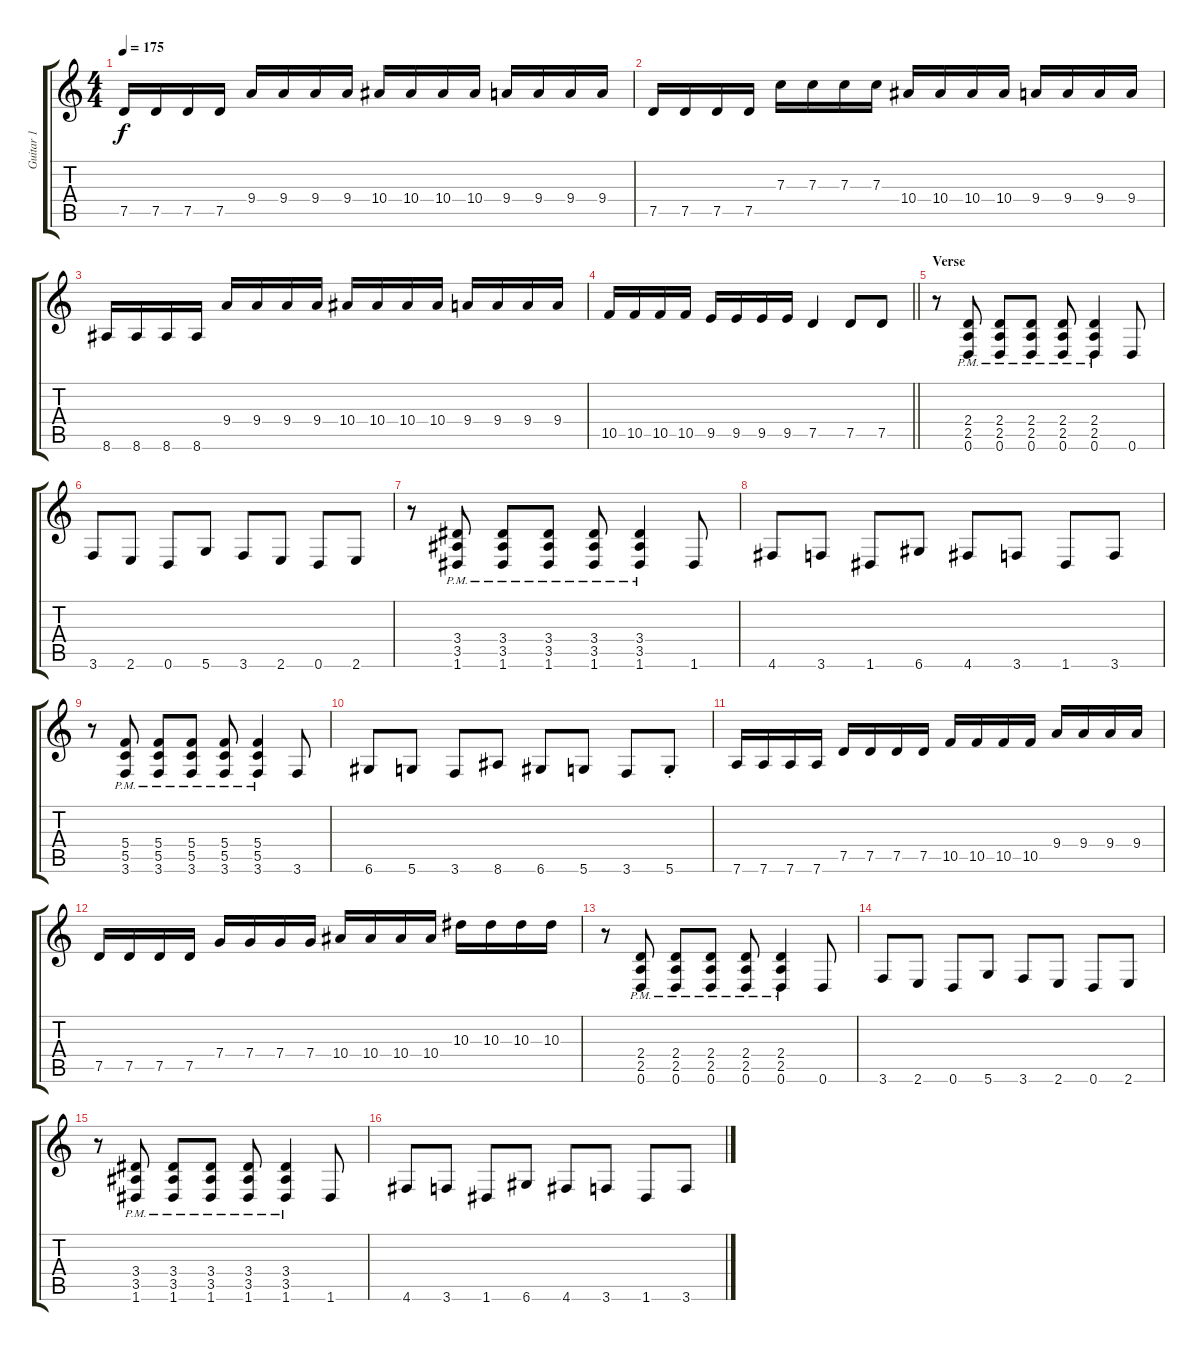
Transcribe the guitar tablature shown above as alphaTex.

\track ("Guitar 1" "Guitar 1") {instrument distortionguitar}
\staff {score tabs}
\tuning (D4 A3 F3 C3 G2 D2) {hide}
\ts (4 4)
\tempo 175
\clef g2
\ks c
7.5.16{dy f} 7.5.16 7.5.16 7.5.16 9.4.16 9.4.16 9.4.16 9.4.16 10.4.16 10.4.16 10.4.16 10.4.16 9.4.16 9.4.16 9.4.16 9.4.16 |
7.5.16 7.5.16 7.5.16 7.5.16 7.3.16 7.3.16 7.3.16 7.3.16 10.4.16 10.4.16 10.4.16 10.4.16 9.4.16 9.4.16 9.4.16 9.4.16 |
8.6.16 8.6.16 8.6.16 8.6.16 9.4.16 9.4.16 9.4.16 9.4.16 10.4.16 10.4.16 10.4.16 10.4.16 9.4.16 9.4.16 9.4.16 9.4.16 |
\barLineRight lightlight
10.5.16 10.5.16 10.5.16 10.5.16 9.5.16 9.5.16 9.5.16 9.5.16 7.5.4 7.5.8 7.5.8 |
\section ("" "Verse")
r.8 (2.4{pm} 2.5{pm} 0.6{pm}).8 (2.4{pm} 2.5{pm} 0.6{pm}).8 (2.4{pm} 2.5{pm} 0.6{pm}).8 (2.4{pm} 2.5{pm} 0.6{pm}).8 (2.4{pm} 2.5{pm} 0.6{pm}).4 0.6.8 |
3.6.8 2.6.8 0.6.8 5.6.8 3.6.8 2.6.8 0.6.8 2.6.8 |
r.8 (3.4{pm} 3.5{pm} 1.6{pm}).8 (3.4{pm} 3.5{pm} 1.6{pm}).8 (3.4{pm} 3.5{pm} 1.6{pm}).8 (3.4{pm} 3.5{pm} 1.6{pm}).8 (3.4{pm} 3.5{pm} 1.6{pm}).4 1.6.8 |
4.6.8 3.6.8 1.6.8 6.6.8 4.6.8 3.6.8 1.6.8 3.6.8 |
r.8 (5.4{pm} 5.5{pm} 3.6{pm}).8 (5.4{pm} 5.5{pm} 3.6{pm}).8 (5.4{pm} 5.5{pm} 3.6{pm}).8 (5.4{pm} 5.5{pm} 3.6{pm}).8 (5.4{pm} 5.5{pm} 3.6{pm}).4 3.6.8 |
6.6.8 5.6.8 3.6.8 8.6.8 6.6.8 5.6.8 3.6.8 5.6{st}.8 |
7.6.16 7.6.16 7.6.16 7.6.16 7.5.16 7.5.16 7.5.16 7.5.16 10.5.16 10.5.16 10.5.16 10.5.16 9.4.16 9.4.16 9.4.16 9.4.16 |
7.5.16 7.5.16 7.5.16 7.5.16 7.4.16 7.4.16 7.4.16 7.4.16 10.4.16 10.4.16 10.4.16 10.4.16 10.3.16 10.3.16 10.3.16 10.3.16 |
r.8 (2.4{pm} 2.5{pm} 0.6{pm}).8 (2.4{pm} 2.5{pm} 0.6{pm}).8 (2.4{pm} 2.5{pm} 0.6{pm}).8 (2.4{pm} 2.5{pm} 0.6{pm}).8 (2.4{pm} 2.5{pm} 0.6{pm}).4 0.6.8 |
3.6.8 2.6.8 0.6.8 5.6.8 3.6.8 2.6.8 0.6.8 2.6.8 |
r.8 (3.4{pm} 3.5{pm} 1.6{pm}).8 (3.4{pm} 3.5{pm} 1.6{pm}).8 (3.4{pm} 3.5{pm} 1.6{pm}).8 (3.4{pm} 3.5{pm} 1.6{pm}).8 (3.4{pm} 3.5{pm} 1.6{pm}).4 1.6.8 |
4.6.8 3.6.8 1.6.8 6.6.8 4.6.8 3.6.8 1.6.8 3.6.8
